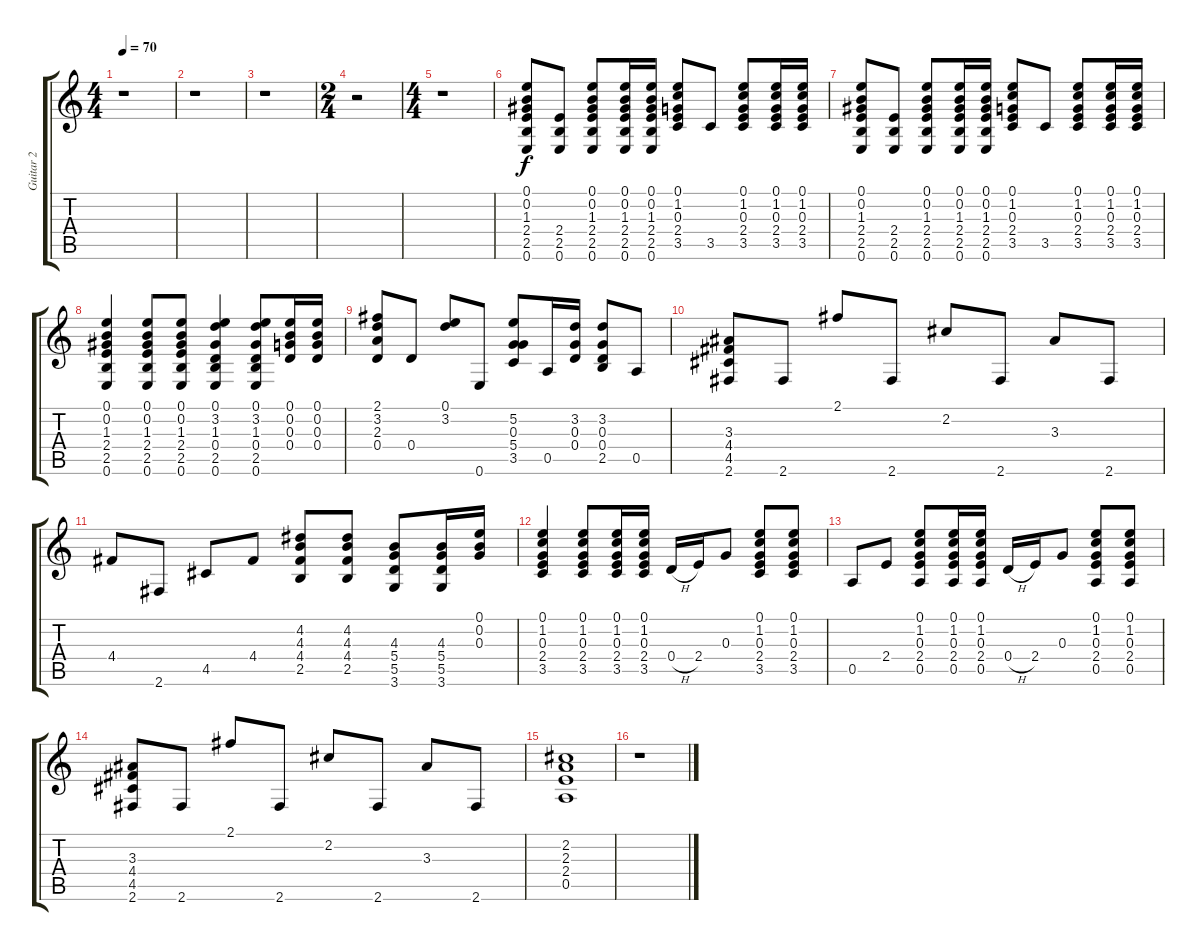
\track ("Guitar 2" "Guitar 2") {instrument acousticguitarsteel}
\staff {score tabs}
\tuning (E4 B3 G3 D3 A2 E2) {hide}
\ts (4 4)
\tempo 70
\clef g2
\ks c
r.1{dy f} |
r.1 |
r.1 |
\ts (2 4)
r.2 |
\ts (4 4)
r.1 |
(0.1 0.2 1.3 2.4 2.5 0.6).8 (2.4 2.5 0.6).8 (0.1 0.2 1.3 2.4 2.5 0.6).8 (0.1 0.2 1.3 2.4 2.5 0.6).16 (0.1 0.2 1.3 2.4 2.5 0.6).16 (0.1 1.2 0.3 2.4 3.5).8 3.5.8 (0.1 1.2 0.3 2.4 3.5).8 (0.1 1.2 0.3 2.4 3.5).16 (0.1 1.2 0.3 2.4 3.5).16 |
(0.1 0.2 1.3 2.4 2.5 0.6).8 (2.4 2.5 0.6).8 (0.1 0.2 1.3 2.4 2.5 0.6).8 (0.1 0.2 1.3 2.4 2.5 0.6).16 (0.1 0.2 1.3 2.4 2.5 0.6).16 (0.1 1.2 0.3 2.4 3.5).8 3.5.8 (0.1 1.2 0.3 2.4 3.5).8 (0.1 1.2 0.3 2.4 3.5).16 (0.1 1.2 0.3 2.4 3.5).16 |
(0.1 0.2 1.3 2.4 2.5 0.6).4 (0.1 0.2 1.3 2.4 2.5 0.6).8 (0.1 0.2 1.3 2.4 2.5 0.6).8 (0.1 3.2 1.3 0.4 2.5 0.6).4 (0.1 3.2 1.3 0.4 2.5 0.6).8 (0.1 0.2 0.3 0.4).16 (0.1 0.2 0.3 0.4).16 |
(2.1 3.2 2.3 0.4).8 0.4.8 (0.1 3.2).8 0.6.8 (5.2 0.3 5.4 3.5).8 0.5.16 (3.2 0.3 0.4).16 (3.2 0.3 0.4 2.5).8 0.5.8 |
(3.3 4.4 4.5 2.6).8 2.6.8 2.1.8 2.6.8 2.2.8 2.6.8 3.3.8 2.6.8 |
4.4.8 2.6.8 4.5.8 4.4.8 (4.2 4.3 4.4 2.5).8 (4.2 4.3 4.4 2.5).8 (4.3 5.4 5.5 3.6).8 (4.3 5.4 5.5 3.6).16 (0.1 0.2 0.3).16 |
(0.1 1.2 0.3 2.4 3.5).4 (0.1 1.2 0.3 2.4 3.5).8 (0.1 1.2 0.3 2.4 3.5).16 (0.1 1.2 0.3 2.4 3.5).16 0.4{h}.16 2.4.16 0.3.8 (0.1 1.2 0.3 2.4 3.5).8 (0.1 1.2 0.3 2.4 3.5).8 |
0.5.8 2.4.8 (0.1 1.2 0.3 2.4 0.5).8 (0.1 1.2 0.3 2.4 0.5).16 (0.1 1.2 0.3 2.4 0.5).16 0.4{h}.16 2.4.16 0.3.8 (0.1 1.2 0.3 2.4 0.5).8 (0.1 1.2 0.3 2.4 0.5).8 |
(3.3 4.4 4.5 2.6).8 2.6.8 2.1.8 2.6.8 2.2.8 2.6.8 3.3.8 2.6.8 |
(2.2 2.3 2.4 0.5).1 |
r.1
